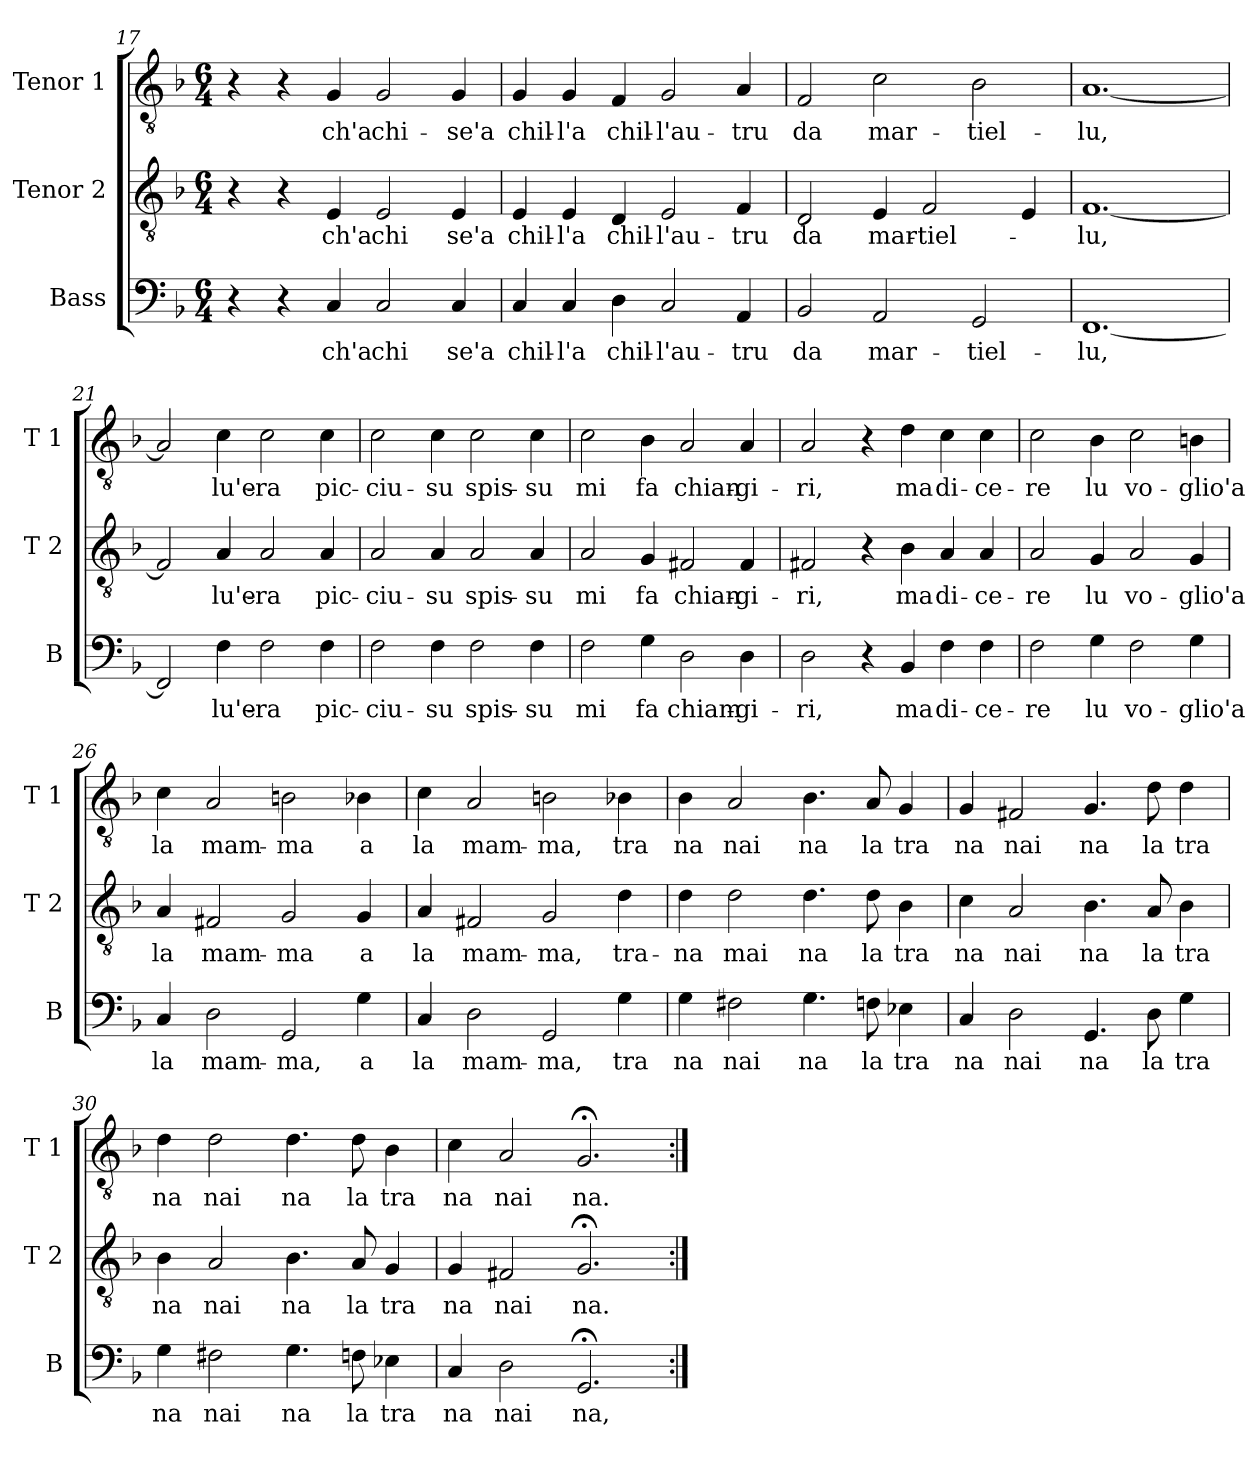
**kern	**text	**kern	**text	**kern	**text
*part3	*part3	*part2	*part2	*part1	*part1
*staff3	*staff3	*staff2	*staff2	*staff1	*staff1
*I"Bass	*	*I"Tenor 2	*	*I"Tenor 1	*
*I'B	*	*I'T 2	*	*I'T 1	*
!!LO:LB:g=z
*clefF4	*	*clefGv2	*	*clefGv2	*
*k[b-]	*	*k[b-]	*	*k[b-]	*
*F:	*	*F:	*	*F:	*
*M6/4	*	*M6/4	*	*M6/4	*
=17	=17	=17	=17	=17	=17
4r	.	4r	.	4r	.
4r	.	4r	.	4r	.
!	!LO:LY:b	!	!LO:LY:b	!	!LO:LY:b
4C/	ch'a	4E/	ch'a	4G/	ch'a
!	!LO:LY:b	!	!LO:LY:b	!	!LO:LY:b
2C/	chi	2E/	chi	2G/	chi-
!	!LO:LY:b	!	!LO:LY:b	!	!LO:LY:b
4C/	se'a	4E/	se'a	4G/	-se'a
=18	=18	=18	=18	=18	=18
!	!LO:LY:b	!	!LO:LY:b	!	!LO:LY:b
4C/	chil-	4E/	chil-	4G/	chil-
!	!LO:LY:b	!	!LO:LY:b	!	!LO:LY:b
4C/	-l'a	4E/	-l'a	4G/	-l'a
!	!LO:LY:b	!	!LO:LY:b	!	!LO:LY:b
4D\	chil-	4D/	chil-	4F/	chil-
!	!LO:LY:b	!	!LO:LY:b	!	!LO:LY:b
2C/	-l'au-	2E/	-l'au-	2G/	-l'au-
!	!LO:LY:b	!	!LO:LY:b	!	!LO:LY:b
4AA/	-tru	4F/	-tru	4A/	-tru
=19	=19	=19	=19	=19	=19
!	!LO:LY:b	!	!LO:LY:b	!	!LO:LY:b
2BB-/	da	2D/	da	2F/	da
!	!LO:LY:b	!	!LO:LY:b	!	!LO:LY:b
2AA/	mar-	4E/	mar-	2c\	mar-
!	!	!	!LO:LY:b	!	!
.	.	2F/	-tiel-	.	.
!	!LO:LY:b	!	!	!	!LO:LY:b
2GG/	-tiel-	.	.	2B-\	-tiel-
.	.	4E/	.	.	.
!!LO:LB:g=z
=20	=20	=20	=20	=20	=20
!	!LO:LY:b	!	!LO:LY:b	!	!LO:LY:b
[1.FF	-lu,	[1.F	-lu,	[1.A	-lu,
=21	=21	=21	=21	=21	=21
2FF/]	.	2F/]	.	2A/]	.
!	!LO:LY:b	!	!LO:LY:b	!	!LO:LY:b
4F\	lu'e-	4A/	lu'e-	4c\	lu'e-
!	!LO:LY:b	!	!LO:LY:b	!	!LO:LY:b
2F\	-ra	2A/	-ra	2c\	-ra
!	!LO:LY:b	!	!LO:LY:b	!	!LO:LY:b
4F\	pic-	4A/	pic-	4c\	pic-
=22	=22	=22	=22	=22	=22
!	!LO:LY:b	!	!LO:LY:b	!	!LO:LY:b
2F\	-ciu-	2A/	-ciu-	2c\	-ciu-
!	!LO:LY:b	!	!LO:LY:b	!	!LO:LY:b
4F\	-su	4A/	-su	4c\	-su
!	!LO:LY:b	!	!LO:LY:b	!	!LO:LY:b
2F\	spis-	2A/	spis-	2c\	spis-
!	!LO:LY:b	!	!LO:LY:b	!	!LO:LY:b
4F\	-su	4A/	-su	4c\	-su
=23	=23	=23	=23	=23	=23
!	!LO:LY:b	!	!LO:LY:b	!	!LO:LY:b
2F\	mi	2A/	mi	2c\	mi
!	!LO:LY:b	!	!LO:LY:b	!	!LO:LY:b
4G\	fa	4G/	fa	4B-\	fa
!	!LO:LY:b	!	!LO:LY:b	!	!LO:LY:b
2D\	chiam-	2F#X/	chian-	2A/	chian-
!	!LO:LY:b	!	!LO:LY:b	!	!LO:LY:b
4D\	-gi-	4F#/	-gi-	4A/	-gi-
!!LO:LB:g=z
=24	=24	=24	=24	=24	=24
!	!LO:LY:b	!	!LO:LY:b	!	!LO:LY:b
2D\	-ri,	2F#X/	-ri,	2A/	-ri,
4r	.	4r	.	4r	.
!	!LO:LY:b	!	!LO:LY:b	!	!LO:LY:b
4BB-/	ma	4B-\	ma	4d\	ma
!	!LO:LY:b	!	!LO:LY:b	!	!LO:LY:b
4F\	di-	4A/	di-	4c\	di-
!	!LO:LY:b	!	!LO:LY:b	!	!LO:LY:b
4F\	-ce-	4A/	-ce-	4c\	-ce-
=25	=25	=25	=25	=25	=25
!	!LO:LY:b	!	!LO:LY:b	!	!LO:LY:b
2F\	-re	2A/	-re	2c\	-re
!	!LO:LY:b	!	!LO:LY:b	!	!LO:LY:b
4G\	lu	4G/	lu	4B-\	lu
!	!LO:LY:b	!	!LO:LY:b	!	!LO:LY:b
2F\	vo-	2A/	vo-	2c\	vo-
!	!LO:LY:b	!	!LO:LY:b	!	!LO:LY:b
4G\	-glio'a	4G/	-glio'a	4Bn\	-glio'a
=26	=26	=26	=26	=26	=26
!	!LO:LY:b	!	!LO:LY:b	!	!LO:LY:b
4C/	la	4A/	la	4c\	la
!	!LO:LY:b	!	!LO:LY:b	!	!LO:LY:b
2D\	mam-	2F#X/	mam-	2A/	mam-
!	!LO:LY:b	!	!LO:LY:b	!	!LO:LY:b
2GG/	-ma,	2G/	-ma	2Bn\	-ma
!	!LO:LY:b	!	!LO:LY:b	!	!LO:LY:b
4G\	a	4G/	a	4B-X\	a
=27	=27	=27	=27	=27	=27
!	!LO:LY:b	!	!LO:LY:b	!	!LO:LY:b
4C/	la	4A/	la	4c\	la
!	!LO:LY:b	!	!LO:LY:b	!	!LO:LY:b
2D\	mam-	2F#X/	mam-	2A/	mam-
!	!LO:LY:b	!	!LO:LY:b	!	!LO:LY:b
2GG/	-ma,	2G/	-ma,	2Bn\	-ma,
!	!LO:LY:b	!	!LO:LY:b	!	!LO:LY:b
4G\	tra	4d\	tra-	4B-X\	tra
!!LO:PB:g=z
=28	=28	=28	=28	=28	=28
!	!LO:LY:b	!	!LO:LY:b	!	!LO:LY:b
4G\	na	4d\	-na	4B-\	na
!	!LO:LY:b	!	!LO:LY:b	!	!LO:LY:b
2F#X\	nai	2d\	mai	2A/	nai
!	!LO:LY:b	!	!LO:LY:b	!	!LO:LY:b
4.G\	na	4.d\	na	4.B-\	na
!	!LO:LY:b	!	!LO:LY:b	!	!LO:LY:b
8Fn\	la	8d\	la	8A/	la
!	!LO:LY:b	!	!LO:LY:b	!	!LO:LY:b
4E-X\	tra	4B-\	tra	4G/	tra
=29	=29	=29	=29	=29	=29
!	!LO:LY:b	!	!LO:LY:b	!	!LO:LY:b
4C/	na	4c\	na	4G/	na
!	!LO:LY:b	!	!LO:LY:b	!	!LO:LY:b
2D\	nai	2A/	nai	2F#X/	nai
!	!LO:LY:b	!	!LO:LY:b	!	!LO:LY:b
4.GG/	na	4.B-\	na	4.G/	na
!	!LO:LY:b	!	!LO:LY:b	!	!LO:LY:b
8D\	la	8A/	la	8d\	la
!	!LO:LY:b	!	!LO:LY:b	!	!LO:LY:b
4G\	tra	4B-\	tra	4d\	tra
=30	=30	=30	=30	=30	=30
!	!LO:LY:b	!	!LO:LY:b	!	!LO:LY:b
4G\	na	4B-\	na	4d\	na
!	!LO:LY:b	!	!LO:LY:b	!	!LO:LY:b
2F#X\	nai	2A/	nai	2d\	nai
!	!LO:LY:b	!	!LO:LY:b	!	!LO:LY:b
4.G\	na	4.B-\	na	4.d\	na
!	!LO:LY:b	!	!LO:LY:b	!	!LO:LY:b
8Fn\	la	8A/	la	8d\	la
!	!LO:LY:b	!	!LO:LY:b	!	!LO:LY:b
4E-X\	tra	4G/	tra	4B-\	tra
=31	=31	=31	=31	=31	=31
!	!LO:LY:b	!	!LO:LY:b	!	!LO:LY:b
4C/	na	4G/	na	4c\	na
!	!LO:LY:b	!	!LO:LY:b	!	!LO:LY:b
2D\	nai	2F#X/	nai	2A/	nai
!	!LO:LY:b	!	!LO:LY:b	!	!LO:LY:b
2.GG;</	na,	2.G;</	na.	2.G;</	na.
=:|!	=:|!	=:|!	=:|!	=:|!	=:|!
*-	*-	*-	*-	*-	*-
